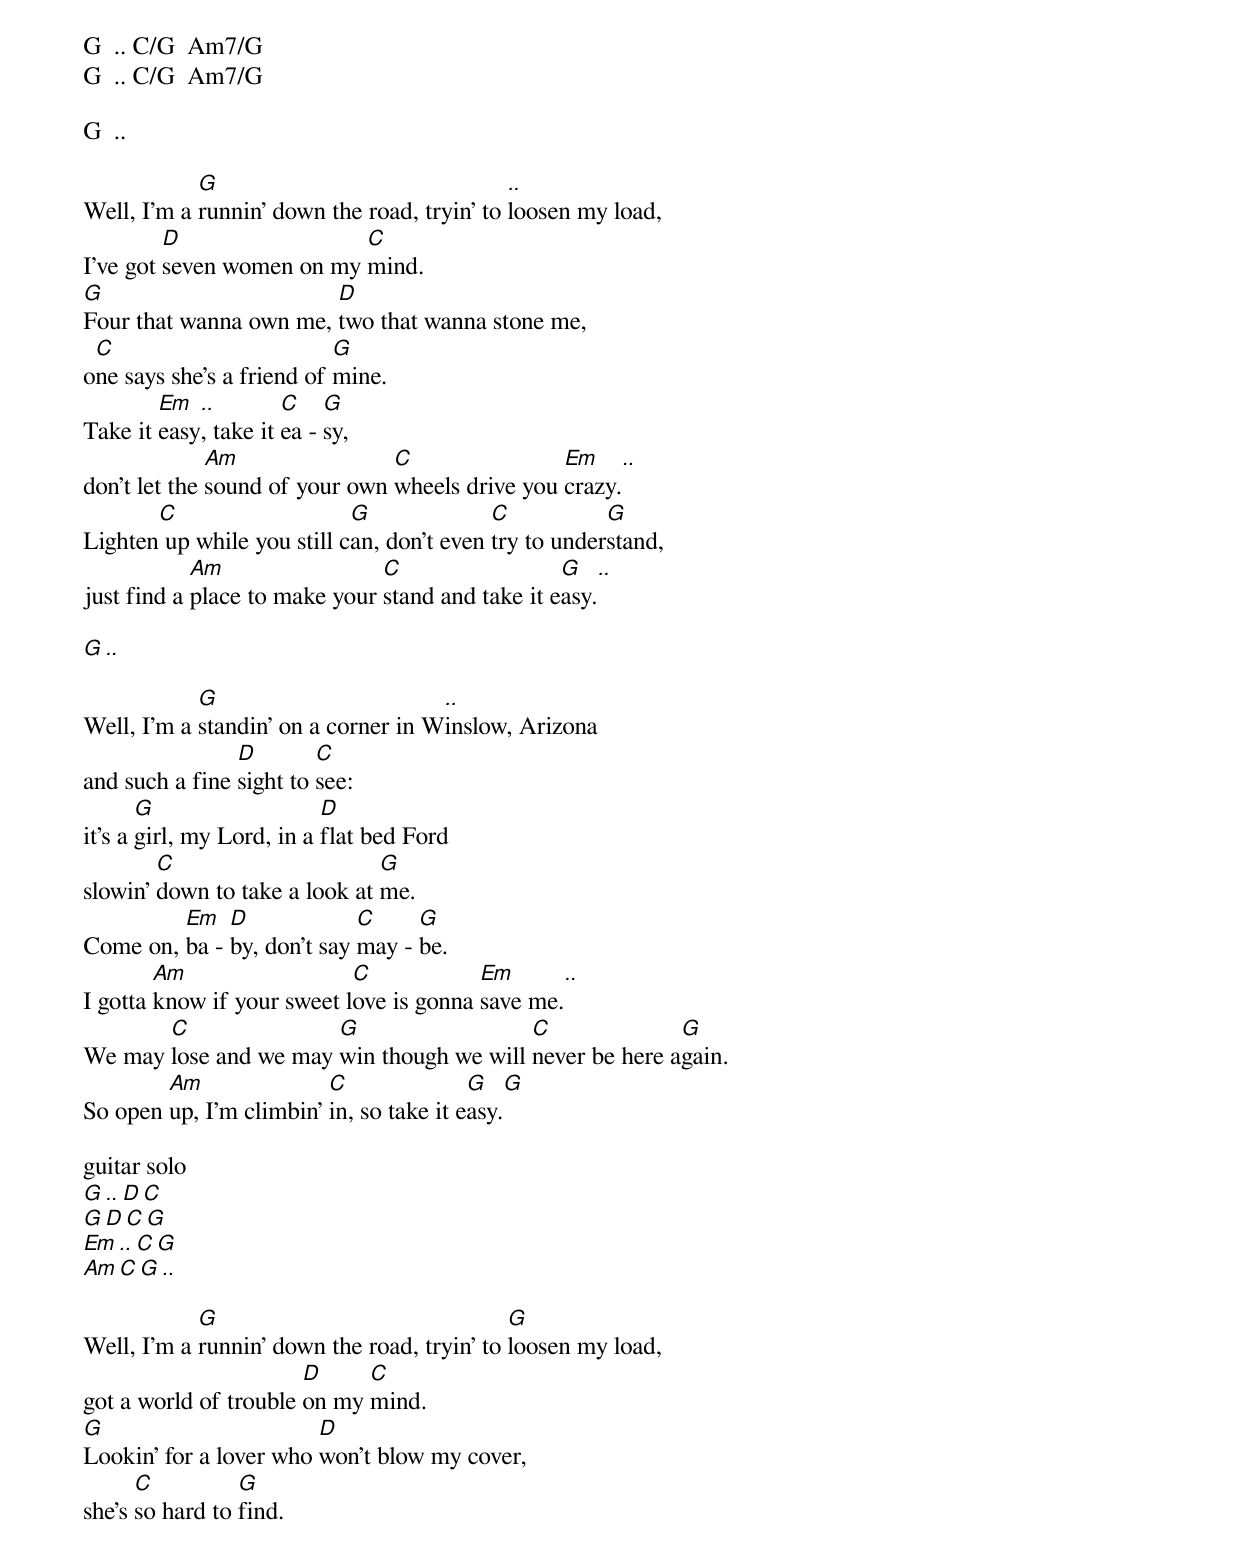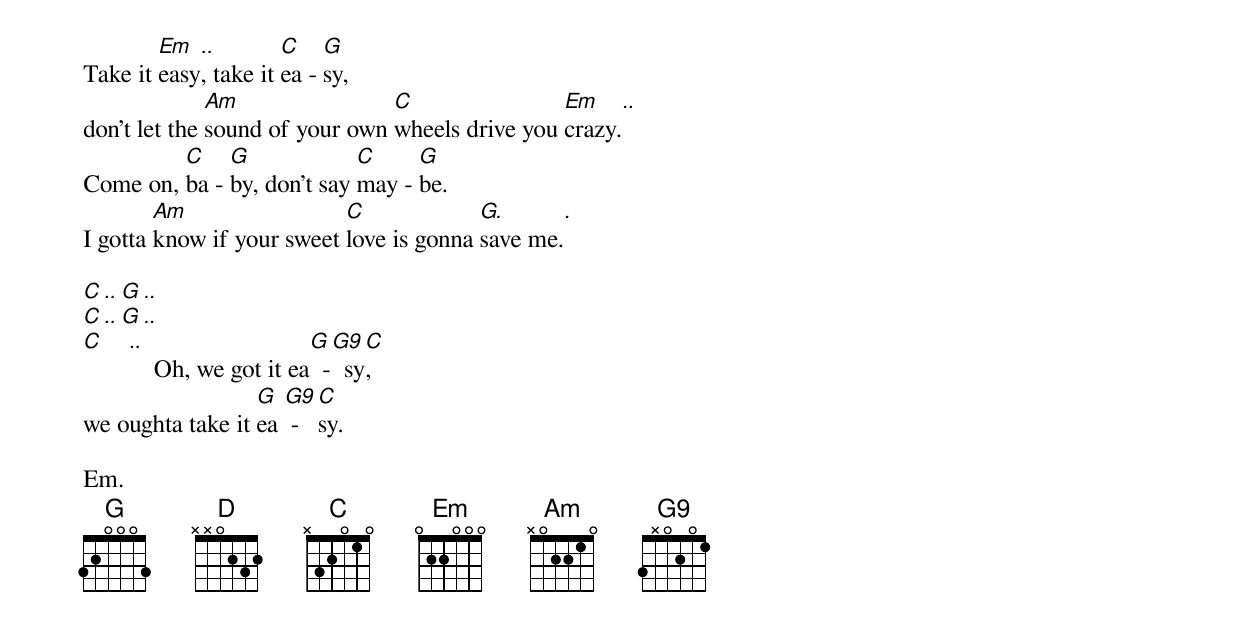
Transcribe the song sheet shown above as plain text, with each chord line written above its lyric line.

G  .. C/G  Am7/G
G  .. C/G  Am7/G

G  ..

            G                                ..
Well, I'm a runnin' down the road, tryin' to loosen my load,
         D                 C
I've got seven women on my mind.
G                       D
Four that wanna own me, two that wanna stone me,
 C                         G
one says she's a friend of mine.
        Em  ..        C    G
Take it easy, take it ea - sy,
              Am                C                Em      ..
don't let the sound of your own wheels drive you crazy.
       C                    G              C           G
Lighten up while you still can, don't even try to understand,
            Am                 C                  G      ..
just find a place to make your stand and take it easy.

G  ..

            G                        ..
Well, I'm a standin' on a corner in Winslow, Arizona
                D        C
and such a fine sight to see:
       G                   D
it's a girl, my Lord, in a flat bed Ford
        C                      G
slowin' down to take a look at me.
         Em   D             C     G
Come on, ba - by, don't say may - be.
        Am                  C            Em       ..
I gotta know if your sweet love is gonna save me.
       C               G                  C              G
We may lose and we may win though we will never be here again.
        Am               C               G               G
So open up, I'm climbin' in, so take it easy.

guitar solo
G  .. D  C
G  D  C  G
Em .. C  G
Am C  G  ..

            G                                G
Well, I'm a runnin' down the road, tryin' to loosen my load,
                       D     C
got a world of trouble on my mind.
G                       D
Lookin' for a lover who won't blow my cover,
      C          G
she's so hard to find.
        Em  ..        C    G
Take it easy, take it ea - sy,
              Am                C                Em      ..
don't let the sound of your own wheels drive you crazy.
         C    G             C     G
Come on, ba - by, don't say may - be.
        Am                 C             G.         .
I gotta know if your sweet love is gonna save me.

C   ..    G    ..
C   ..    G    ..
C   ..                  G  G9  C
        Oh, we got it ea  -  sy,
                  G  G9  C
we oughta take it ea  -  sy.

Em.
